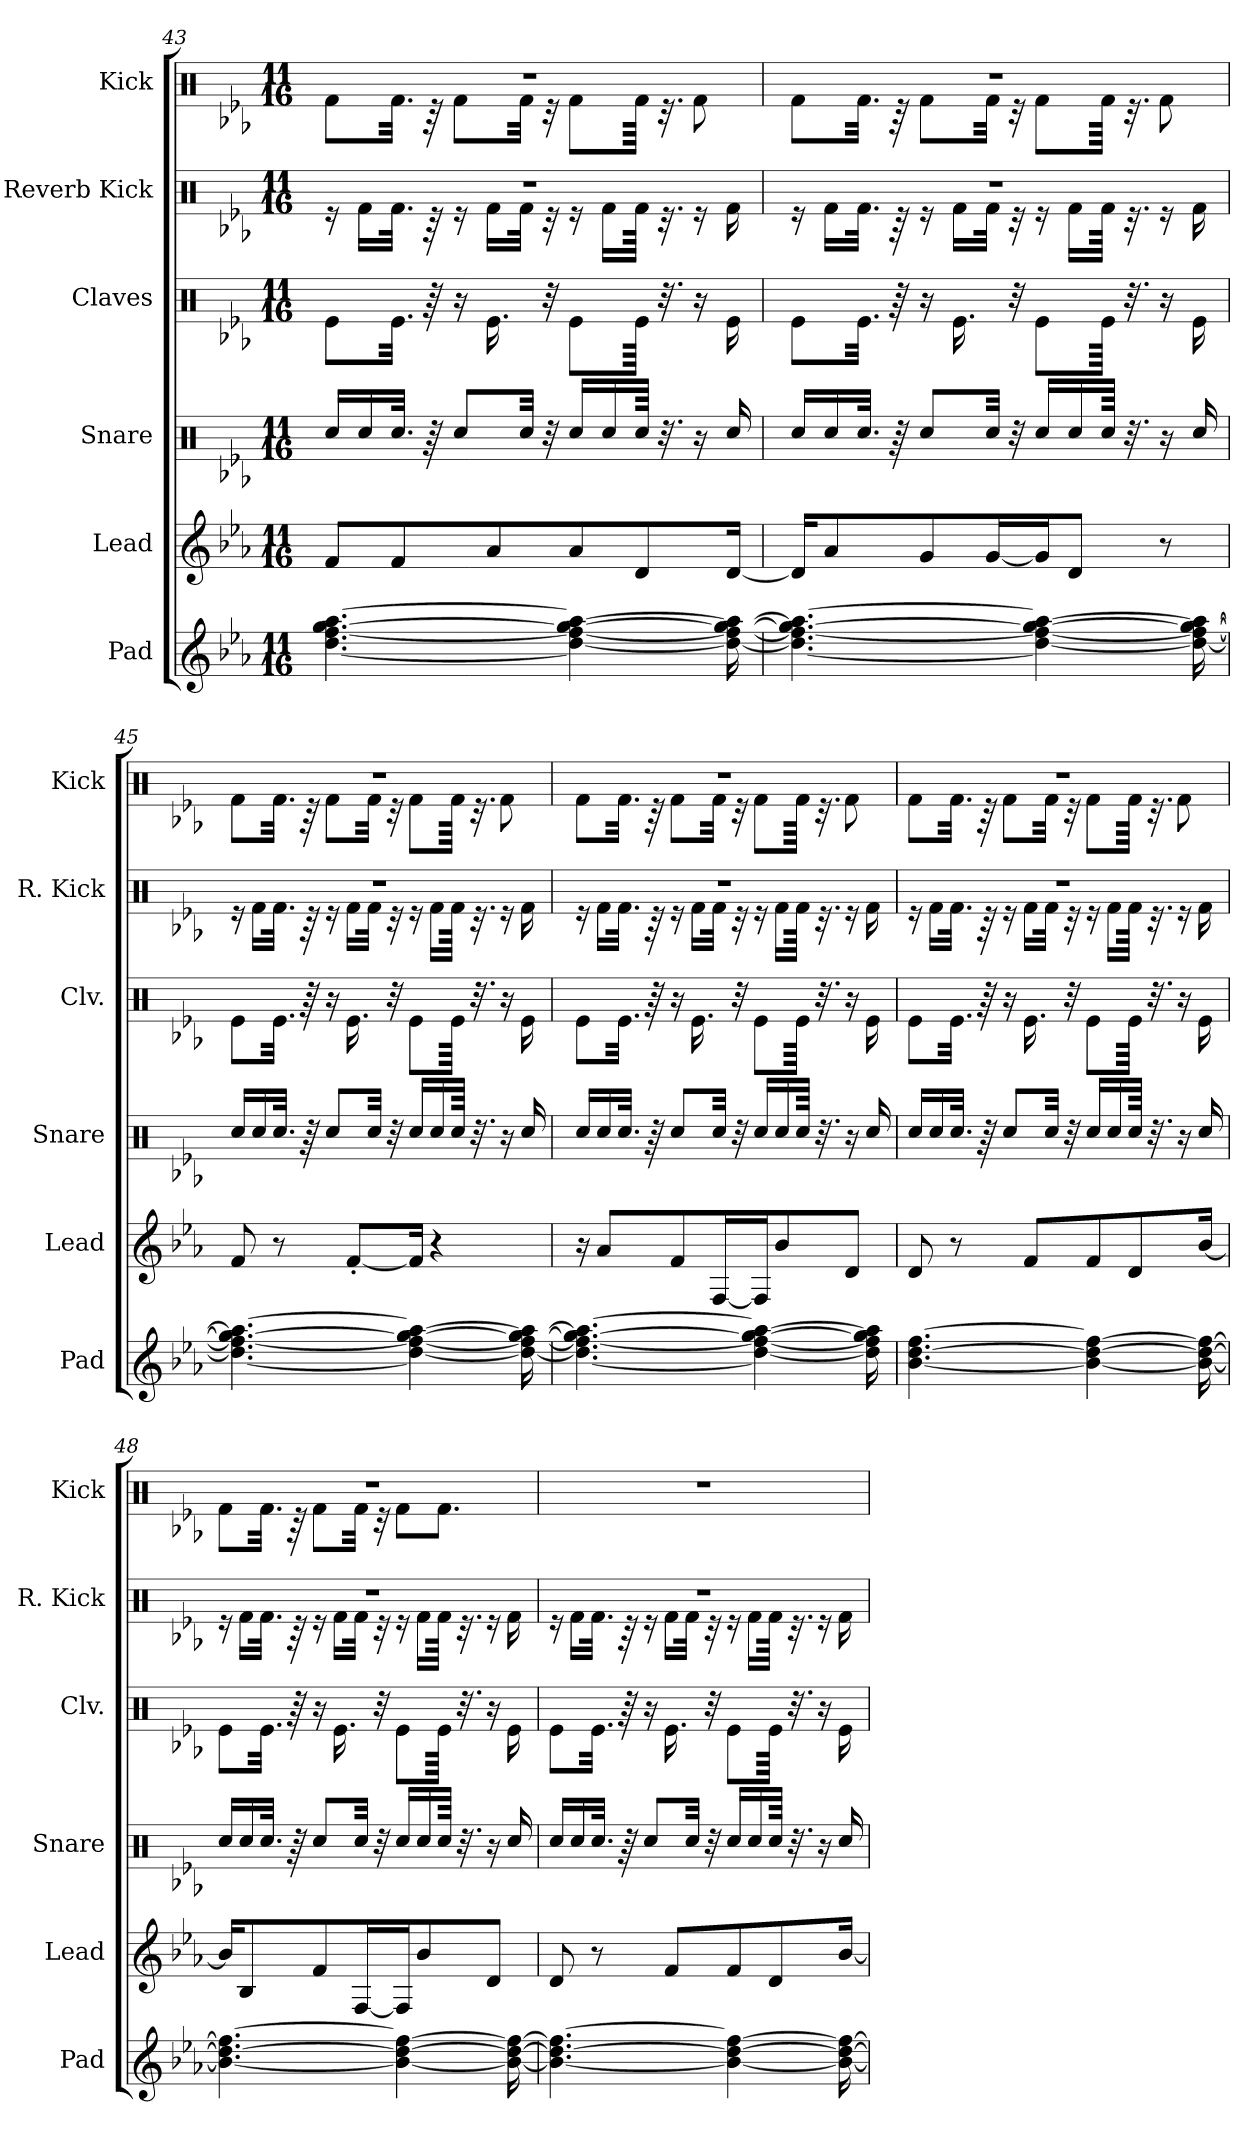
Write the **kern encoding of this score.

**kern	**kern	**kern	**kern	**kern	**kern
*part6	*part5	*part4	*part3	*part2	*part1
*staff6	*staff5	*staff4	*staff3	*staff2	*staff1
*I"Pad	*I"Lead	*I"Snare	*I"Claves	*I"Reverb Kick	*I"Kick
*I'Pad	*I'Lead	*I'Snare	*I'Clv.	*I'R. Kick	*I'Kick
!!LO:PB:g=z
*clefG2	*clefG2	*clefX	*clefX	*clefX	*clefX
*k[b-e-a-]	*k[b-e-a-]	*k[b-e-a-]	*k[b-e-a-]	*k[b-e-a-]	*k[b-e-a-]
*M11/16	*M11/16	*M11/16	*M11/16	*M11/16	*M11/16
=43	=43	=43	=43	=43	=43
*	*	*	*	*^	*^
[4.dd\ [4.ff\ [4.gg\ [4.aa-\	8f/L	16Rcc/LL	8Re\L	16%11r	16r	16%11r	8Rf\L
.	.	16Rcc/	.	.	16Rf\LL	.	.
.	8f/	32.Rcc/JJk	32.Re\Jkk	.	32.Rf\JJk	.	32.Rf\Jkk
.	.	64r	64r	.	64r	.	64r
.	.	8Rcc/L	16r	.	16r	.	8Rf\L
.	8a-/	.	16.Re\	.	16Rf\LL	.	.
.	.	32Rcc/Jkk	.	.	32Rf\JJk	.	32Rf\Jkk
.	.	32r	32r	.	32r	.	32r
4dd\_ 4ff\_ 4gg\_ 4aa-\_	8a-/	16Rcc/LL	8Re\L	.	16r	.	8Rf\L
.	.	16Rcc/	.	.	16Rf\LL	.	.
.	8d/	64Rcc/JJkk	64Re\Jkkk	.	64Rf\JJkk	.	64Rf\Jkkk
.	.	32.r	32.r	.	32.r	.	32.r
.	.	16r	16r	.	16r	.	8Rf\
16dd\_ 16ff\_ 16gg\_ 16aa-\_	[16d/Jk	16Rcc/	16Re\	.	16Rf\	.	.
=44	=44	=44	=44	=44	=44	=44	=44
4.dd\_ 4.ff\_ 4.gg\_ 4.aa-\_	16d/KL]	16Rcc/LL	8Re\L	16%11r	16r	16%11r	8Rf\L
.	8a-/	16Rcc/	.	.	16Rf\LL	.	.
.	.	32.Rcc/JJk	32.Re\Jkk	.	32.Rf\JJk	.	32.Rf\Jkk
.	.	64r	64r	.	64r	.	64r
.	8g/	8Rcc/L	16r	.	16r	.	8Rf\L
.	.	.	16.Re\	.	16Rf\LL	.	.
.	[16g/L	32Rcc/Jkk	.	.	32Rf\JJk	.	32Rf\Jkk
.	.	32r	32r	.	32r	.	32r
4dd\_ 4ff\_ 4gg\_ 4aa-\_	16g/J]	16Rcc/LL	8Re\L	.	16r	.	8Rf\L
.	8d/J	16Rcc/	.	.	16Rf\LL	.	.
.	.	64Rcc/JJkk	64Re\Jkkk	.	64Rf\JJkk	.	64Rf\Jkkk
.	.	32.r	32.r	.	32.r	.	32.r
.	8r	16r	16r	.	16r	.	8Rf\
16dd\_ 16ff\_ 16gg\_ 16aa-\_	.	16Rcc/	16Re\	.	16Rf\	.	.
!!LO:LB:g=z	!!
=45	=45	=45	=45	=45	=45	=45	=45
4.dd\_ 4.ff\_ 4.gg\_ 4.aa-\_	8f/	16Rcc/LL	8Re\L	16%11r	16r	16%11r	8Rf\L
.	.	16Rcc/	.	.	16Rf\LL	.	.
.	8r	32.Rcc/JJk	32.Re\Jkk	.	32.Rf\JJk	.	32.Rf\Jkk
.	.	64r	64r	.	64r	.	64r
.	.	8Rcc/L	16r	.	16r	.	8Rf\L
.	[8f'/L	.	16.Re\	.	16Rf\LL	.	.
.	.	32Rcc/Jkk	.	.	32Rf\JJk	.	32Rf\Jkk
.	.	32r	32r	.	32r	.	32r
4dd\_ 4ff\_ 4gg\_ 4aa-\_	16f/Jk]	16Rcc/LL	8Re\L	.	16r	.	8Rf\L
.	4r	16Rcc/	.	.	16Rf\LL	.	.
.	.	64Rcc/JJkk	64Re\Jkkk	.	64Rf\JJkk	.	64Rf\Jkkk
.	.	32.r	32.r	.	32.r	.	32.r
.	.	16r	16r	.	16r	.	8Rf\
16dd\_ 16ff\_ 16gg\_ 16aa-\_	.	16Rcc/	16Re\	.	16Rf\	.	.
=46	=46	=46	=46	=46	=46	=46	=46
4.dd\_ 4.ff\_ 4.gg\_ 4.aa-\_	16r	16Rcc/LL	8Re\L	16%11r	16r	16%11r	8Rf\L
.	8a-/L	16Rcc/	.	.	16Rf\LL	.	.
.	.	32.Rcc/JJk	32.Re\Jkk	.	32.Rf\JJk	.	32.Rf\Jkk
.	.	64r	64r	.	64r	.	64r
.	8f/	8Rcc/L	16r	.	16r	.	8Rf\L
.	.	.	16.Re\	.	16Rf\LL	.	.
.	[16F/L	32Rcc/Jkk	.	.	32Rf\JJk	.	32Rf\Jkk
.	.	32r	32r	.	32r	.	32r
4dd\_ 4ff\_ 4gg\_ 4aa-\_	16F/J]	16Rcc/LL	8Re\L	.	16r	.	8Rf\L
.	8b-/	16Rcc/	.	.	16Rf\LL	.	.
.	.	64Rcc/JJkk	64Re\Jkkk	.	64Rf\JJkk	.	64Rf\Jkkk
.	.	32.r	32.r	.	32.r	.	32.r
.	8d/J	16r	16r	.	16r	.	8Rf\
16dd\] 16ff\] 16gg\] 16aa-\]	.	16Rcc/	16Re\	.	16Rf\	.	.
!!LO:PB:g=z	!!
=47	=47	=47	=47	=47	=47	=47	=47
[4.b-\ [4.dd\ [4.ff\	8d/	16Rcc/LL	8Re\L	16%11r	16r	16%11r	8Rf\L
.	.	16Rcc/	.	.	16Rf\LL	.	.
.	8r	32.Rcc/JJk	32.Re\Jkk	.	32.Rf\JJk	.	32.Rf\Jkk
.	.	64r	64r	.	64r	.	64r
.	.	8Rcc/L	16r	.	16r	.	8Rf\L
.	8f/L	.	16.Re\	.	16Rf\LL	.	.
.	.	32Rcc/Jkk	.	.	32Rf\JJk	.	32Rf\Jkk
.	.	32r	32r	.	32r	.	32r
4b-\_ 4dd\_ 4ff\_	8f/	16Rcc/LL	8Re\L	.	16r	.	8Rf\L
.	.	16Rcc/	.	.	16Rf\LL	.	.
.	8d/	64Rcc/JJkk	64Re\Jkkk	.	64Rf\JJkk	.	64Rf\Jkkk
.	.	32.r	32.r	.	32.r	.	32.r
.	.	16r	16r	.	16r	.	8Rf\
16b-\_ 16dd\_ 16ff\_	[16b-/Jk	16Rcc/	16Re\	.	16Rf\	.	.
=48	=48	=48	=48	=48	=48	=48	=48
4.b-\_ 4.dd\_ 4.ff\_	16b-/KL]	16Rcc/LL	8Re\L	16%11r	16r	16%11r	8Rf\L
.	8B-/	16Rcc/	.	.	16Rf\LL	.	.
.	.	32.Rcc/JJk	32.Re\Jkk	.	32.Rf\JJk	.	32.Rf\Jkk
.	.	64r	64r	.	64r	.	64r
.	8f/	8Rcc/L	16r	.	16r	.	8Rf\L
.	.	.	16.Re\	.	16Rf\LL	.	.
.	[16F/L	32Rcc/Jkk	.	.	32Rf\JJk	.	32Rf\Jkk
.	.	32r	32r	.	32r	.	32r
4b-\_ 4dd\_ 4ff\_	16F/J]	16Rcc/LL	8Re\L	.	16r	.	8Rf\L
.	8b-/	16Rcc/	.	.	16Rf\LL	.	.
.	.	64Rcc/JJkk	64Re\Jkkk	.	64Rf\JJkk	.	8.Rf\J
.	.	32.r	32.r	.	32.r	.	.
.	8d/J	16r	16r	.	16r	.	.
16b-\_ 16dd\_ 16ff\_	.	16Rcc/	16Re\	.	16Rf\	.	.
*	*	*	*	*	*	*v	*v
!!LO:LB:g=z
=49	=49	=49	=49	=49	=49	=49
4.b-\_ 4.dd\_ 4.ff\_	8d/	16Rcc/LL	8Re\L	16%11r	16r	16%11r
.	.	16Rcc/	.	.	16Rf\LL	.
.	8r	32.Rcc/JJk	32.Re\Jkk	.	32.Rf\JJk	.
.	.	64r	64r	.	64r	.
.	.	8Rcc/L	16r	.	16r	.
.	8f/L	.	16.Re\	.	16Rf\LL	.
.	.	32Rcc/Jkk	.	.	32Rf\JJk	.
.	.	32r	32r	.	32r	.
4b-\_ 4dd\_ 4ff\_	8f/	16Rcc/LL	8Re\L	.	16r	.
.	.	16Rcc/	.	.	16Rf\LL	.
.	8d/	64Rcc/JJkk	64Re\Jkkk	.	64Rf\JJkk	.
.	.	32.r	32.r	.	32.r	.
.	.	16r	16r	.	16r	.
16b-\_ 16dd\_ 16ff\_	[16b-/Jk	16Rcc/	16Re\	.	16Rf\	.
*	*	*	*	*v	*v	*
=	=	=	=	=	=
*-	*-	*-	*-	*-	*-
